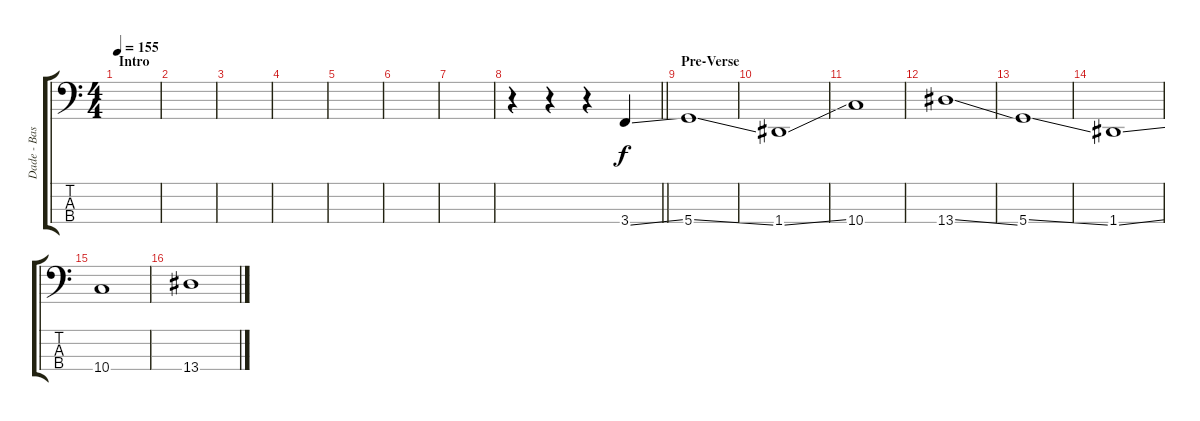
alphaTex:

\track ("Dade - Bass" "Dade - Bas") {instrument electricbassfinger}
\staff {score tabs}
\tuning (G2 D2 A1 D1) {hide}
\ts (4 4)
\section ("" "Intro")
\tempo 155
\clef f4
\ks c
|
|
|
|
|
|
|
\barLineRight lightlight
r.4 r.4 r.4 3.4{ss}.4 |
\section ("" "Pre-Verse")
5.4{ss}.1 |
1.4{ss}.1 |
10.4.1 |
13.4{ss}.1 |
5.4{ss}.1 |
1.4{ss}.1 |
10.4.1 |
13.4{ss}.1
